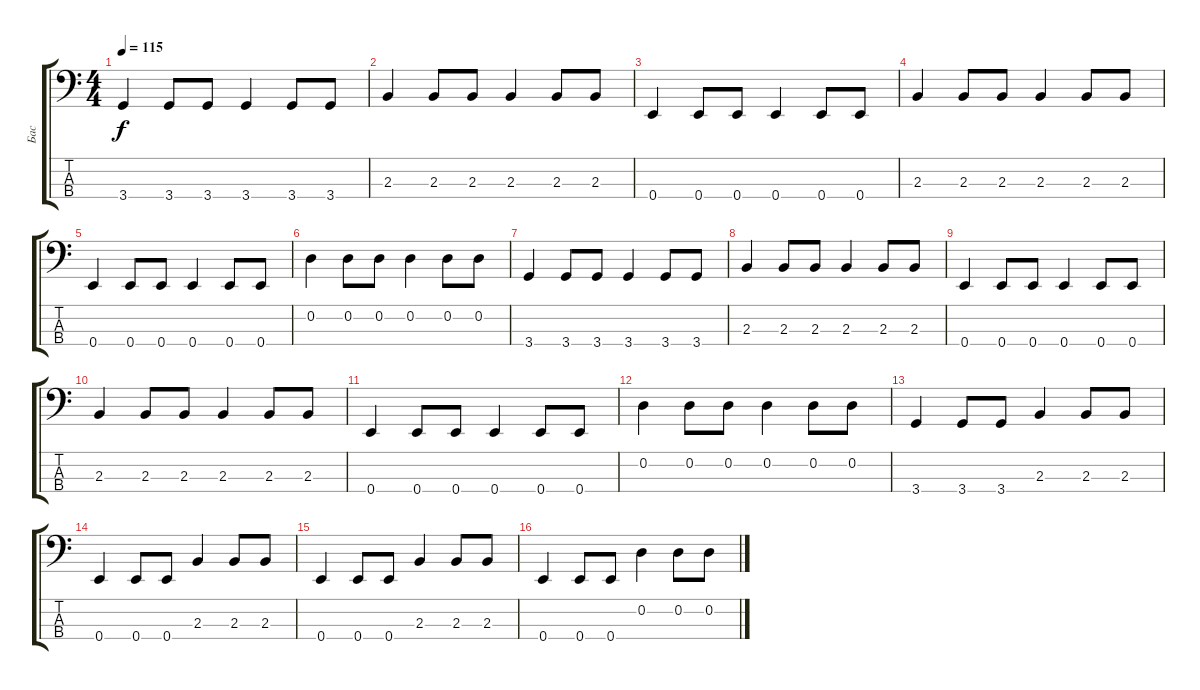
\track ("Бас" "Бас") {instrument electricbasspick}
\staff {score tabs}
\tuning (G2 D2 A1 E1) {hide}
\ts (4 4)
\tempo 115
\clef f4
\ks c
3.4.4{dy f} 3.4.8 3.4.8 3.4.4 3.4.8 3.4.8 |
2.3.4 2.3.8 2.3.8 2.3.4 2.3.8 2.3.8 |
0.4.4 0.4.8 0.4.8 0.4.4 0.4.8 0.4.8 |
2.3.4 2.3.8 2.3.8 2.3.4 2.3.8 2.3.8 |
0.4.4 0.4.8 0.4.8 0.4.4 0.4.8 0.4.8 |
0.2.4 0.2.8 0.2.8 0.2.4 0.2.8 0.2.8 |
3.4.4 3.4.8 3.4.8 3.4.4 3.4.8 3.4.8 |
2.3.4 2.3.8 2.3.8 2.3.4 2.3.8 2.3.8 |
0.4.4 0.4.8 0.4.8 0.4.4 0.4.8 0.4.8 |
2.3.4 2.3.8 2.3.8 2.3.4 2.3.8 2.3.8 |
0.4.4 0.4.8 0.4.8 0.4.4 0.4.8 0.4.8 |
0.2.4 0.2.8 0.2.8 0.2.4 0.2.8 0.2.8 |
3.4.4 3.4.8 3.4.8 2.3.4 2.3.8 2.3.8 |
0.4.4 0.4.8 0.4.8 2.3.4 2.3.8 2.3.8 |
0.4.4 0.4.8 0.4.8 2.3.4 2.3.8 2.3.8 |
0.4.4 0.4.8 0.4.8 0.2.4 0.2.8 0.2.8
